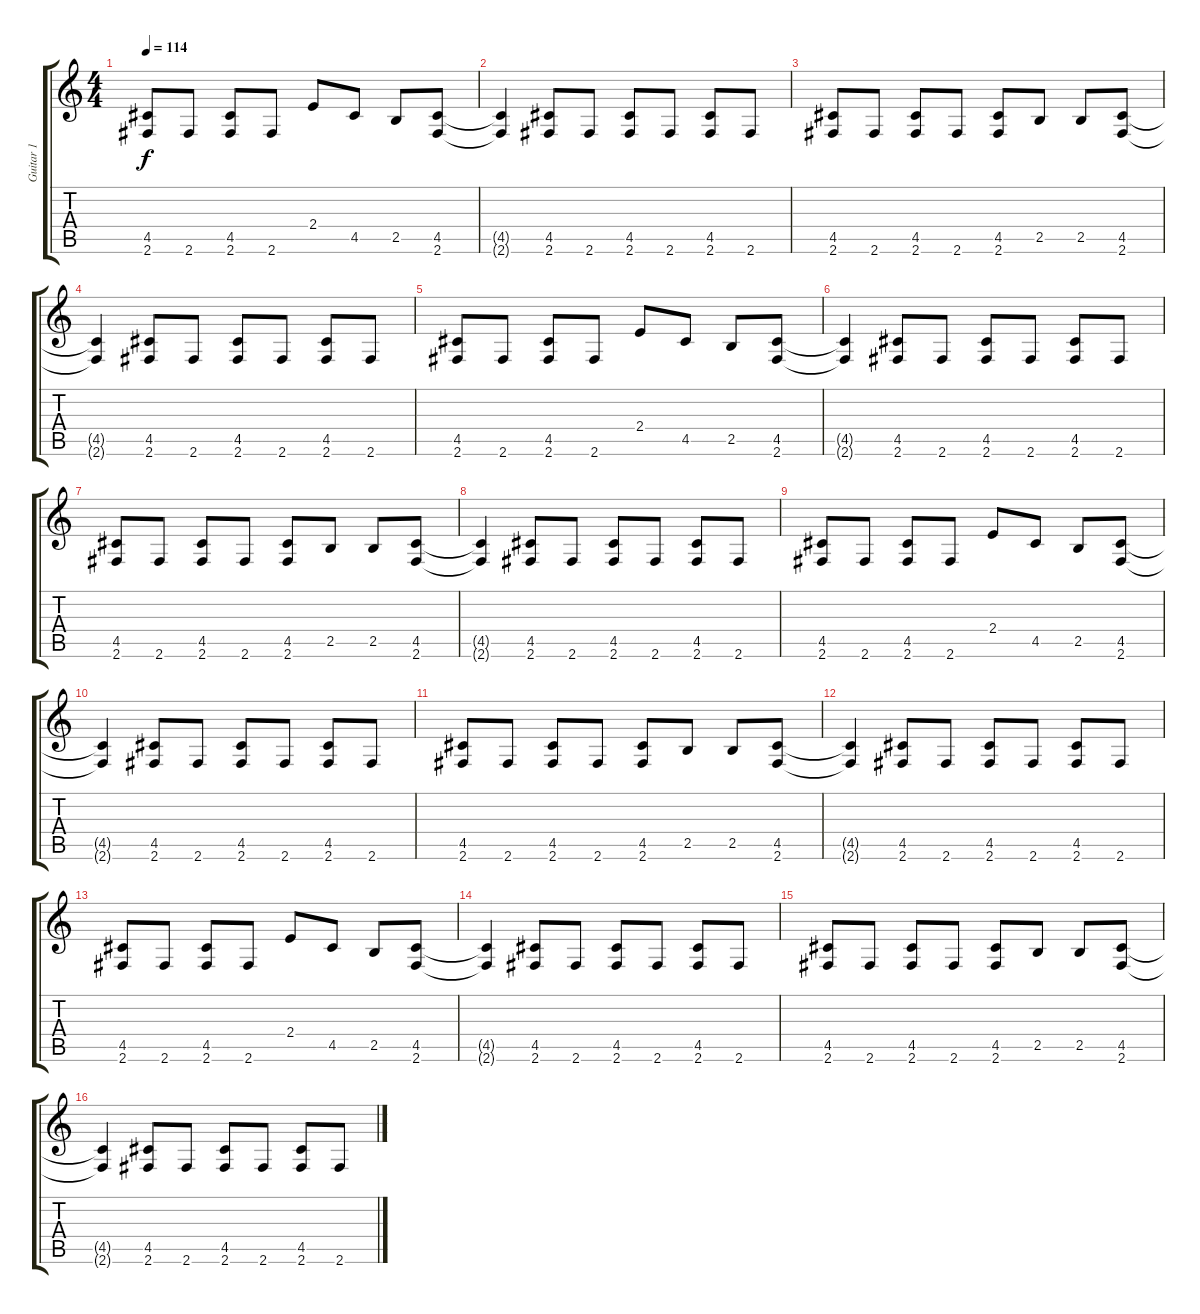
\track ("Guitar 1" "Guitar 1") {instrument overdrivenguitar}
\staff {score tabs}
\tuning (E4 B3 G3 D3 A2 E2) {hide}
\ts (4 4)
\tempo 114
\clef g2
\ks c
(4.5 2.6).8{dy f} 2.6.8 (4.5 2.6).8 2.6.8 2.4.8 4.5.8 2.5.8 (4.5 2.6).8 |
(4.5{t} 2.6{t}).4 (4.5 2.6).8 2.6.8 (4.5 2.6).8 2.6.8 (4.5 2.6).8 2.6.8 |
(4.5 2.6).8 2.6.8 (4.5 2.6).8 2.6.8 (4.5 2.6).8 2.5.8 2.5.8 (4.5 2.6).8 |
(4.5{t} 2.6{t}).4 (4.5 2.6).8 2.6.8 (4.5 2.6).8 2.6.8 (4.5 2.6).8 2.6.8 |
(4.5 2.6).8 2.6.8 (4.5 2.6).8 2.6.8 2.4.8 4.5.8 2.5.8 (4.5 2.6).8 |
(4.5{t} 2.6{t}).4 (4.5 2.6).8 2.6.8 (4.5 2.6).8 2.6.8 (4.5 2.6).8 2.6.8 |
(4.5 2.6).8 2.6.8 (4.5 2.6).8 2.6.8 (4.5 2.6).8 2.5.8 2.5.8 (4.5 2.6).8 |
(4.5{t} 2.6{t}).4 (4.5 2.6).8 2.6.8 (4.5 2.6).8 2.6.8 (4.5 2.6).8 2.6.8 |
(4.5 2.6).8 2.6.8 (4.5 2.6).8 2.6.8 2.4.8 4.5.8 2.5.8 (4.5 2.6).8 |
(4.5{t} 2.6{t}).4 (4.5 2.6).8 2.6.8 (4.5 2.6).8 2.6.8 (4.5 2.6).8 2.6.8 |
(4.5 2.6).8 2.6.8 (4.5 2.6).8 2.6.8 (4.5 2.6).8 2.5.8 2.5.8 (4.5 2.6).8 |
(4.5{t} 2.6{t}).4 (4.5 2.6).8 2.6.8 (4.5 2.6).8 2.6.8 (4.5 2.6).8 2.6.8 |
(4.5 2.6).8 2.6.8 (4.5 2.6).8 2.6.8 2.4.8 4.5.8 2.5.8 (4.5 2.6).8 |
(4.5{t} 2.6{t}).4 (4.5 2.6).8 2.6.8 (4.5 2.6).8 2.6.8 (4.5 2.6).8 2.6.8 |
(4.5 2.6).8 2.6.8 (4.5 2.6).8 2.6.8 (4.5 2.6).8 2.5.8 2.5.8 (4.5 2.6).8 |
(4.5{t} 2.6{t}).4 (4.5 2.6).8 2.6.8 (4.5 2.6).8 2.6.8 (4.5 2.6).8 2.6.8
